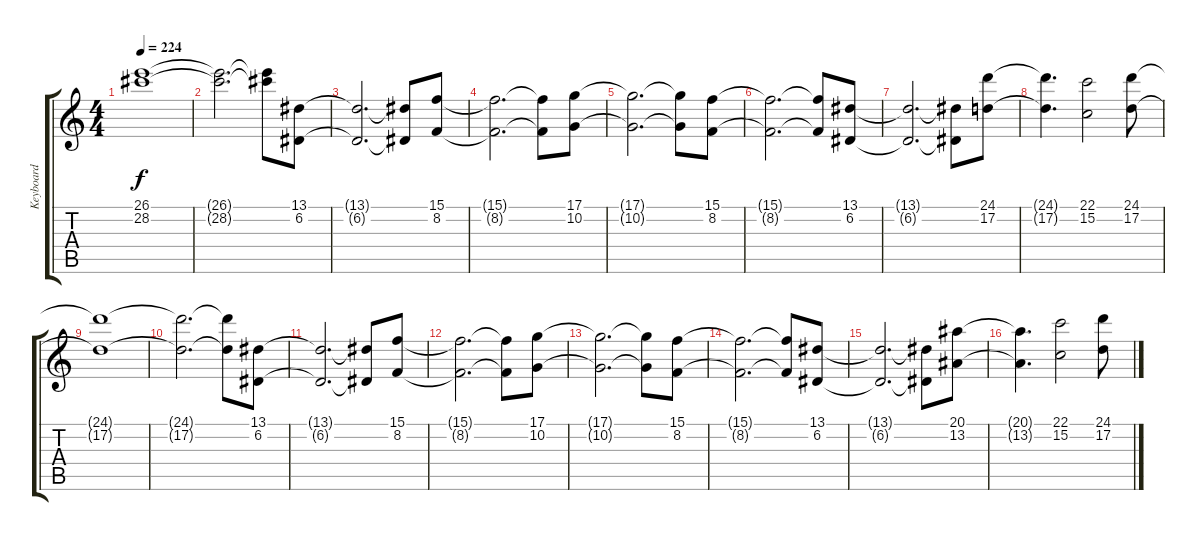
\track ("Keyboard" "Keyboard") {instrument stringensemble1}
\staff {score tabs}
\tuning (D4 A3 F3 C3 G2 D2) {hide}
\ts (4 4)
\tempo 224
\clef g2
\ks c
(26.1 28.2).1{dy f} |
(26.1{t} 28.2{t}).2{d} (26.1{t} 28.2{t}).8 (13.1 6.2).8{volume 10 instrument pad4choir} |
(13.1{t} 6.2{t}).2{d} (13.1{t} 6.2{t}).8 (15.1 8.2).8 |
(15.1{t} 8.2{t}).2{d} (15.1{t} 8.2{t}).8 (17.1 10.2).8 |
(17.1{t} 10.2{t}).2{d} (17.1{t} 10.2{t}).8 (15.1 8.2).8 |
(15.1{t} 8.2{t}).2{d} (15.1{t} 8.2{t}).8 (13.1 6.2).8 |
(13.1{t} 6.2{t}).2{d} (13.1{t} 6.2{t}).8 (24.1 17.2).8 |
(24.1{t} 17.2{t}).4{d} (22.1 15.2).2 (24.1 17.2).8 |
(24.1{t} 17.2{t}).1 |
(24.1{t} 17.2{t}).2{d} (24.1{t} 17.2{t}).8 (13.1 6.2).8 |
(13.1{t} 6.2{t}).2{d} (13.1{t} 6.2{t}).8 (15.1 8.2).8 |
(15.1{t} 8.2{t}).2{d} (15.1{t} 8.2{t}).8 (17.1 10.2).8 |
(17.1{t} 10.2{t}).2{d} (17.1{t} 10.2{t}).8 (15.1 8.2).8 |
(15.1{t} 8.2{t}).2{d} (15.1{t} 8.2{t}).8 (13.1 6.2).8 |
(13.1{t} 6.2{t}).2{d} (13.1{t} 6.2{t}).8 (20.1 13.2).8 |
(20.1{t} 13.2{t}).4{d} (22.1 15.2).2 (24.1 17.2).8
